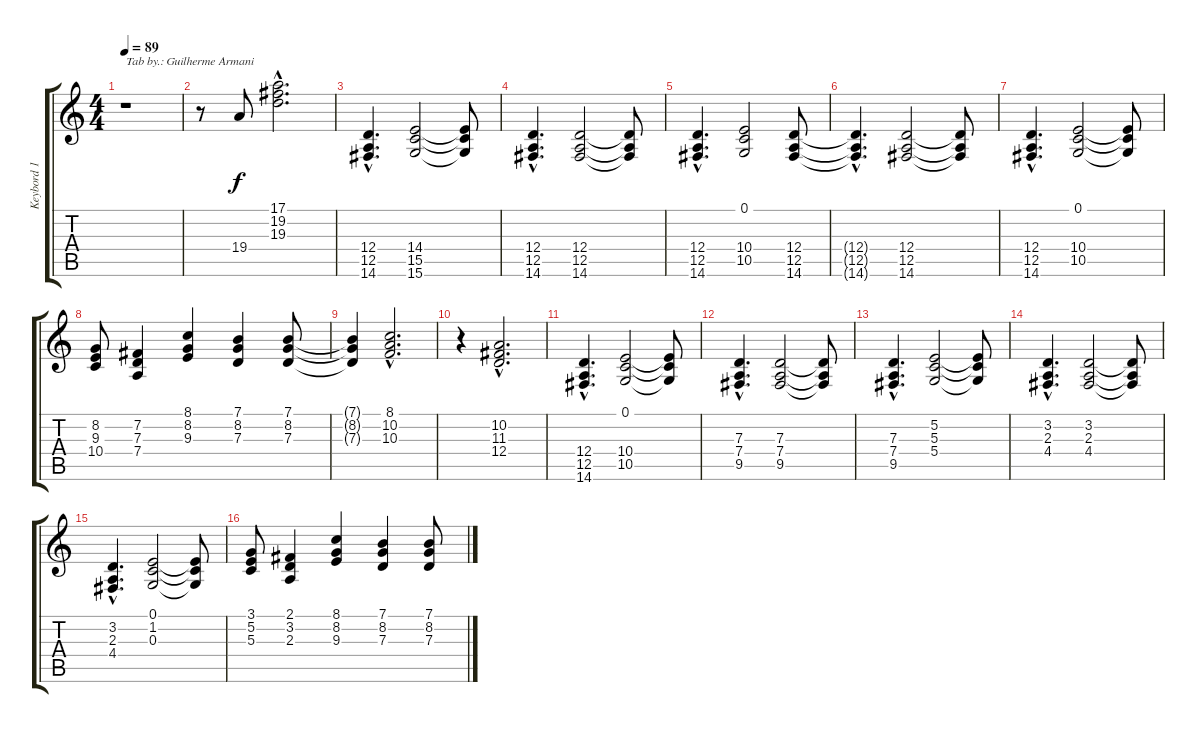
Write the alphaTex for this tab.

\track ("Keybord 1" "Keybord 1") {instrument electricgrandpiano}
\staff {score tabs}
\tuning (E4 B3 G3 D3 A2 E2) {hide}
\ts (4 4)
\tempo 89
\clef g2
\ks c
r.1{txt "Tab by.: Guilherme Armani" dy f instrument electricgrandpiano} |
r.8 19.4.8 (17.1{hac} 19.2{hac} 19.3{hac}).2{d} |
(12.4{hac} 12.5{hac} 14.6{hac}).4{d} (14.4 15.5 15.6).2 (14.4{t} 15.5{t} 15.6{t}).8 |
(12.4{hac} 12.5{hac} 14.6{hac}).4{d} (12.4 12.5 14.6).2 (12.4{t} 12.5{t} 14.6{t}).8 |
(12.4{hac} 12.5{hac} 14.6{hac}).4{d} (0.1 10.4 10.5).2 (12.4 12.5 14.6).8 |
(12.4{hac t} 12.5{hac t} 14.6{hac t}).4{d} (12.4 12.5 14.6).2 (12.4{t} 12.5{t} 14.6{t}).8 |
(12.4{hac} 12.5{hac} 14.6{hac}).4{d} (0.1 10.4 10.5).2 (0.1{t} 10.4{t} 10.5{t}).8 |
(8.2 9.3 10.4).8 (7.2 7.3 7.4).4 (8.1 8.2 9.3).4 (7.1 8.2 7.3).4 (7.1 8.2 7.3).8 |
(7.1{t} 8.2{t} 7.3{t}).4 (8.1{hac} 10.2{hac} 10.3{hac}).2{d} |
r.4 (10.2{hac} 11.3{hac} 12.4{hac}).2{d} |
(12.4{hac} 12.5{hac} 14.6{hac}).4{d} (0.1 10.4 10.5).2 (0.1{t} 10.4{t} 10.5{t}).8 |
(7.3{hac} 7.4{hac} 9.5{hac}).4{d} (7.3 7.4 9.5).2 (7.3{t} 7.4{t} 9.5{t}).8 |
(7.3{hac} 7.4{hac} 9.5{hac}).4{d} (5.2 5.3 5.4).2 (5.2{t} 5.3{t} 5.4{t}).8 |
(3.2{hac} 2.3{hac} 4.4{hac}).4{d} (3.2 2.3 4.4).2 (3.2{t} 2.3{t} 4.4{t}).8 |
(3.2{hac} 2.3{hac} 4.4{hac}).4{d} (0.1 1.2 0.3).2 (0.1{t} 1.2{t} 0.3{t}).8 |
(3.1 5.2 5.3).8 (2.1 3.2 2.3).4 (8.1 8.2 9.3).4 (7.1 8.2 7.3).4 (7.1 8.2 7.3).8
